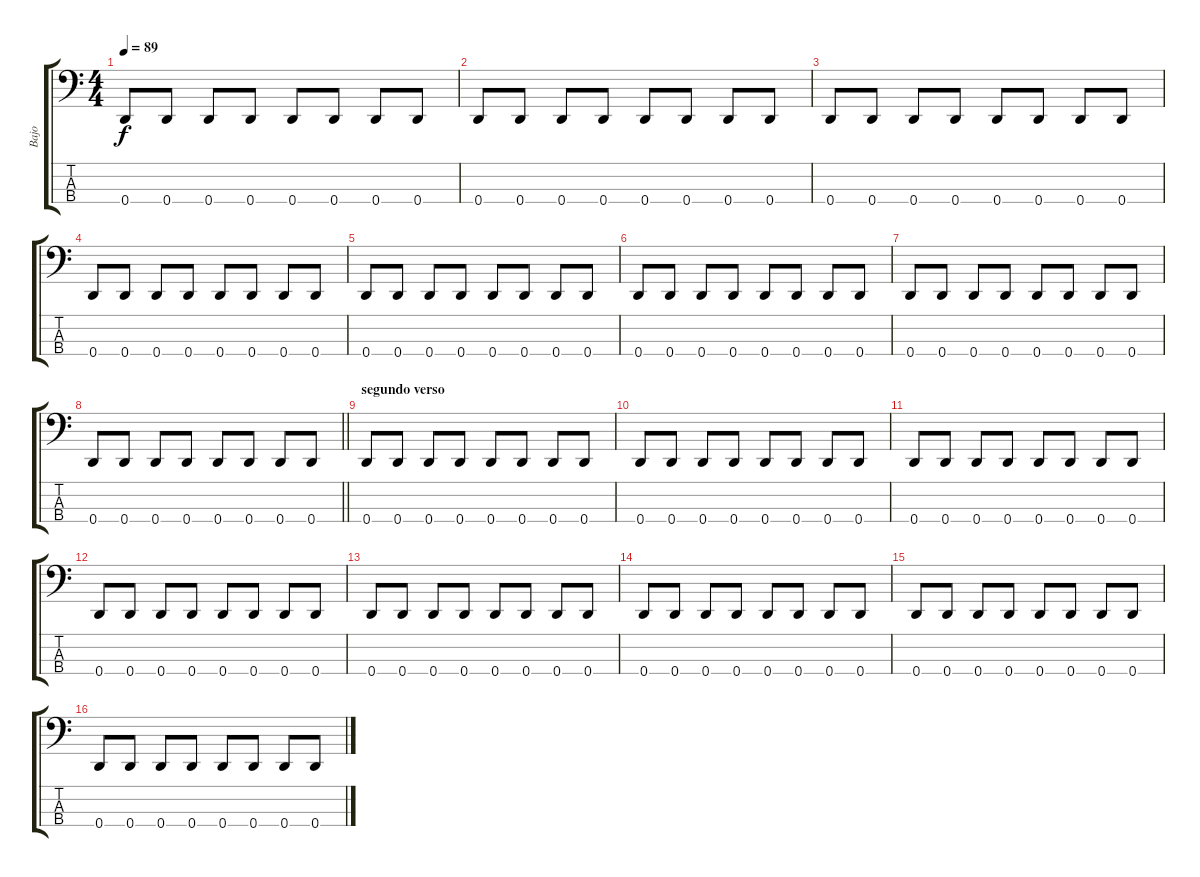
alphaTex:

\track ("Bajo" "Bajo") {instrument electricbassfinger}
\staff {score tabs}
\tuning (G2 D2 A1 D1) {hide}
\ts (4 4)
\tempo 89
\clef f4
\ks c
0.4.8{dy f} 0.4.8 0.4.8 0.4.8 0.4.8 0.4.8 0.4.8 0.4.8 |
0.4.8 0.4.8 0.4.8 0.4.8 0.4.8 0.4.8 0.4.8 0.4.8 |
0.4.8 0.4.8 0.4.8 0.4.8 0.4.8 0.4.8 0.4.8 0.4.8 |
0.4.8 0.4.8 0.4.8 0.4.8 0.4.8 0.4.8 0.4.8 0.4.8 |
0.4.8 0.4.8 0.4.8 0.4.8 0.4.8 0.4.8 0.4.8 0.4.8 |
0.4.8 0.4.8 0.4.8 0.4.8 0.4.8 0.4.8 0.4.8 0.4.8 |
0.4.8 0.4.8 0.4.8 0.4.8 0.4.8 0.4.8 0.4.8 0.4.8 |
\barLineRight lightlight
0.4.8 0.4.8 0.4.8 0.4.8 0.4.8 0.4.8 0.4.8 0.4.8 |
\section ("" "segundo verso")
0.4.8 0.4.8 0.4.8 0.4.8 0.4.8 0.4.8 0.4.8 0.4.8 |
0.4.8 0.4.8 0.4.8 0.4.8 0.4.8 0.4.8 0.4.8 0.4.8 |
0.4.8 0.4.8 0.4.8 0.4.8 0.4.8 0.4.8 0.4.8 0.4.8 |
0.4.8 0.4.8 0.4.8 0.4.8 0.4.8 0.4.8 0.4.8 0.4.8 |
0.4.8 0.4.8 0.4.8 0.4.8 0.4.8 0.4.8 0.4.8 0.4.8 |
0.4.8 0.4.8 0.4.8 0.4.8 0.4.8 0.4.8 0.4.8 0.4.8 |
0.4.8 0.4.8 0.4.8 0.4.8 0.4.8 0.4.8 0.4.8 0.4.8 |
0.4.8 0.4.8 0.4.8 0.4.8 0.4.8 0.4.8 0.4.8 0.4.8
